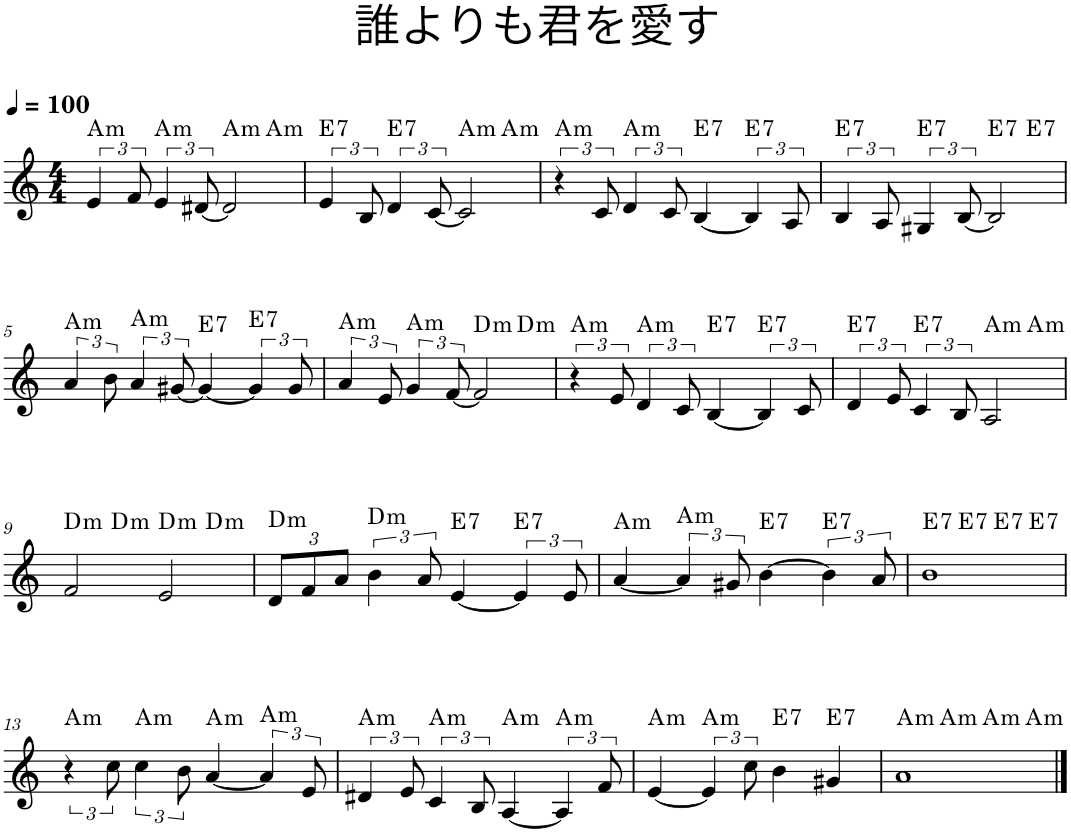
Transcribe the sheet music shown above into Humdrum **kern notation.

**kern	**harte
*part1	*part1
*staff1	*
*I"Piano	*
*I'Pno.	*
*clefG2	*
*k[]	*
*M4/4	*
*MM100	*
=1	=1
!	!LO:H:kt=m
*^	*
6e/	2.ryy	A:min
12f/	.	.
!	!	!LO:H:kt=m
6e/	.	A:min
[12d#X/	.	.
!	!	!LO:H:kt=m
2d#/]	.	A:min
!	!	!LO:H:kt=m
.	4ryy	A:min
=2	=2	=2
!	!	!LO:H:kt=7
6e/	2.ryy	E:7
12B/	.	.
!	!	!LO:H:kt=7
6d/	.	E:7
[12c/	.	.
!	!	!LO:H:kt=m
2c/]	.	A:min
!	!	!LO:H:kt=m
.	4ryy	A:min
=3	=3	=3
!	!	!LO:H:kt=m
*v	*v	*
6r	A:min
12c/	.
!	!LO:H:kt=m
6d/	A:min
12c/	.
!	!LO:H:kt=7
[4B/	E:7
!	!LO:H:kt=7
6B/]	E:7
12A/	.
=4	=4
!	!LO:H:kt=7
*^	*
6B/	2.ryy	E:7
12A/	.	.
!	!	!LO:H:kt=7
6G#X/	.	E:7
[12B/	.	.
!	!	!LO:H:kt=7
2B/]	.	E:7
!	!	!LO:H:kt=7
.	4ryy	E:7
!!LO:LB:g=z	!!
=5	=5	=5
!	!	!LO:H:kt=m
*v	*v	*
6a/	A:min
12b\	.
!	!LO:H:kt=m
6a/	A:min
[12g#X/	.
!	!LO:H:kt=7
4g#/_	E:7
!	!LO:H:kt=7
6g#/]	E:7
12g#/	.
=6	=6
!	!LO:H:kt=m
*^	*
6a/	2.ryy	A:min
12e/	.	.
!	!	!LO:H:kt=m
6g/	.	A:min
[12f/	.	.
!	!	!LO:H:kt=m
2f/]	.	D:min
!	!	!LO:H:kt=m
.	4ryy	D:min
=7	=7	=7
!	!	!LO:H:kt=m
*v	*v	*
6r	A:min
12e/	.
!	!LO:H:kt=m
6d/	A:min
12c/	.
!	!LO:H:kt=7
[4B/	E:7
!	!LO:H:kt=7
6B/]	E:7
12c/	.
=8	=8
!	!LO:H:kt=7
*^	*
6d/	2.ryy	E:7
12e/	.	.
!	!	!LO:H:kt=7
6c/	.	E:7
12B/	.	.
!	!	!LO:H:kt=m
2A/	.	A:min
!	!	!LO:H:kt=m
.	4ryy	A:min
!!LO:LB:g=z	!!
=9	=9	=9
!	!	!LO:H:kt=m
*	*^	*
2f/	4ryy	2.ryy	D:min
!	!	!	!LO:H:kt=m
.	2.ryy	.	D:min
!	!	!	!LO:H:kt=m
2e/	.	.	D:min
!	!	!	!LO:H:kt=m
.	.	4ryy	D:min
*v	*v	*v	*
=10	=10
*Xbrackettup	*
*^	*
*	*^	*
!	!	!	!LO:H:kt=m
*v	*v	*v	*
12d/L	D:min
12f/	.
12a/J	.
*brackettup	*
!	!LO:H:kt=m
6b\	D:min
12a/	.
!	!LO:H:kt=7
[4e/	E:7
!	!LO:H:kt=7
6e/]	E:7
12e/	.
=11	=11
!	!LO:H:kt=m
[4a/	A:min
!	!LO:H:kt=m
6a/]	A:min
12g#X/	.
!	!LO:H:kt=7
[4b\	E:7
!	!LO:H:kt=7
6b\]	E:7
12a/	.
=12	=12
!	!LO:H:kt=7
*^	*
*	*^	*
*	*	*^	*
1b	4ryy	2ryy	2.ryy	E:7
!	!	!	!	!LO:H:kt=7
.	2.ryy	.	.	E:7
!	!	!	!	!LO:H:kt=7
.	.	2ryy	.	E:7
!	!	!	!	!LO:H:kt=7
.	.	.	4ryy	E:7
!!LO:LB:g=z	!!	!!	!!
=13	=13	=13	=13	=13
!	!	!	!	!LO:H:kt=m
*v	*v	*v	*v	*
6r	A:min
12cc\	.
!	!LO:H:kt=m
6cc\	A:min
12b\	.
!	!LO:H:kt=m
[4a/	A:min
!	!LO:H:kt=m
6a/]	A:min
12e/	.
=14	=14
!	!LO:H:kt=m
6d#X/	A:min
12e/	.
!	!LO:H:kt=m
6c/	A:min
12B/	.
!	!LO:H:kt=m
[4A/	A:min
!	!LO:H:kt=m
6A/]	A:min
12f/	.
=15	=15
!	!LO:H:kt=m
[4e/	A:min
!	!LO:H:kt=m
6e/]	A:min
12cc\	.
!	!LO:H:kt=7
4b\	E:7
!	!LO:H:kt=7
4g#X/	E:7
=16	=16
!	!LO:H:kt=m
*^	*
*	*^	*
*	*	*^	*
1a	4ryy	2ryy	2.ryy	A:min
!	!	!	!	!LO:H:kt=m
.	2.ryy	.	.	A:min
!	!	!	!	!LO:H:kt=m
.	.	2ryy	.	A:min
!	!	!	!	!LO:H:kt=m
.	.	.	4ryy	A:min
*v	*v	*v	*v	*
==	==
*-	*-
